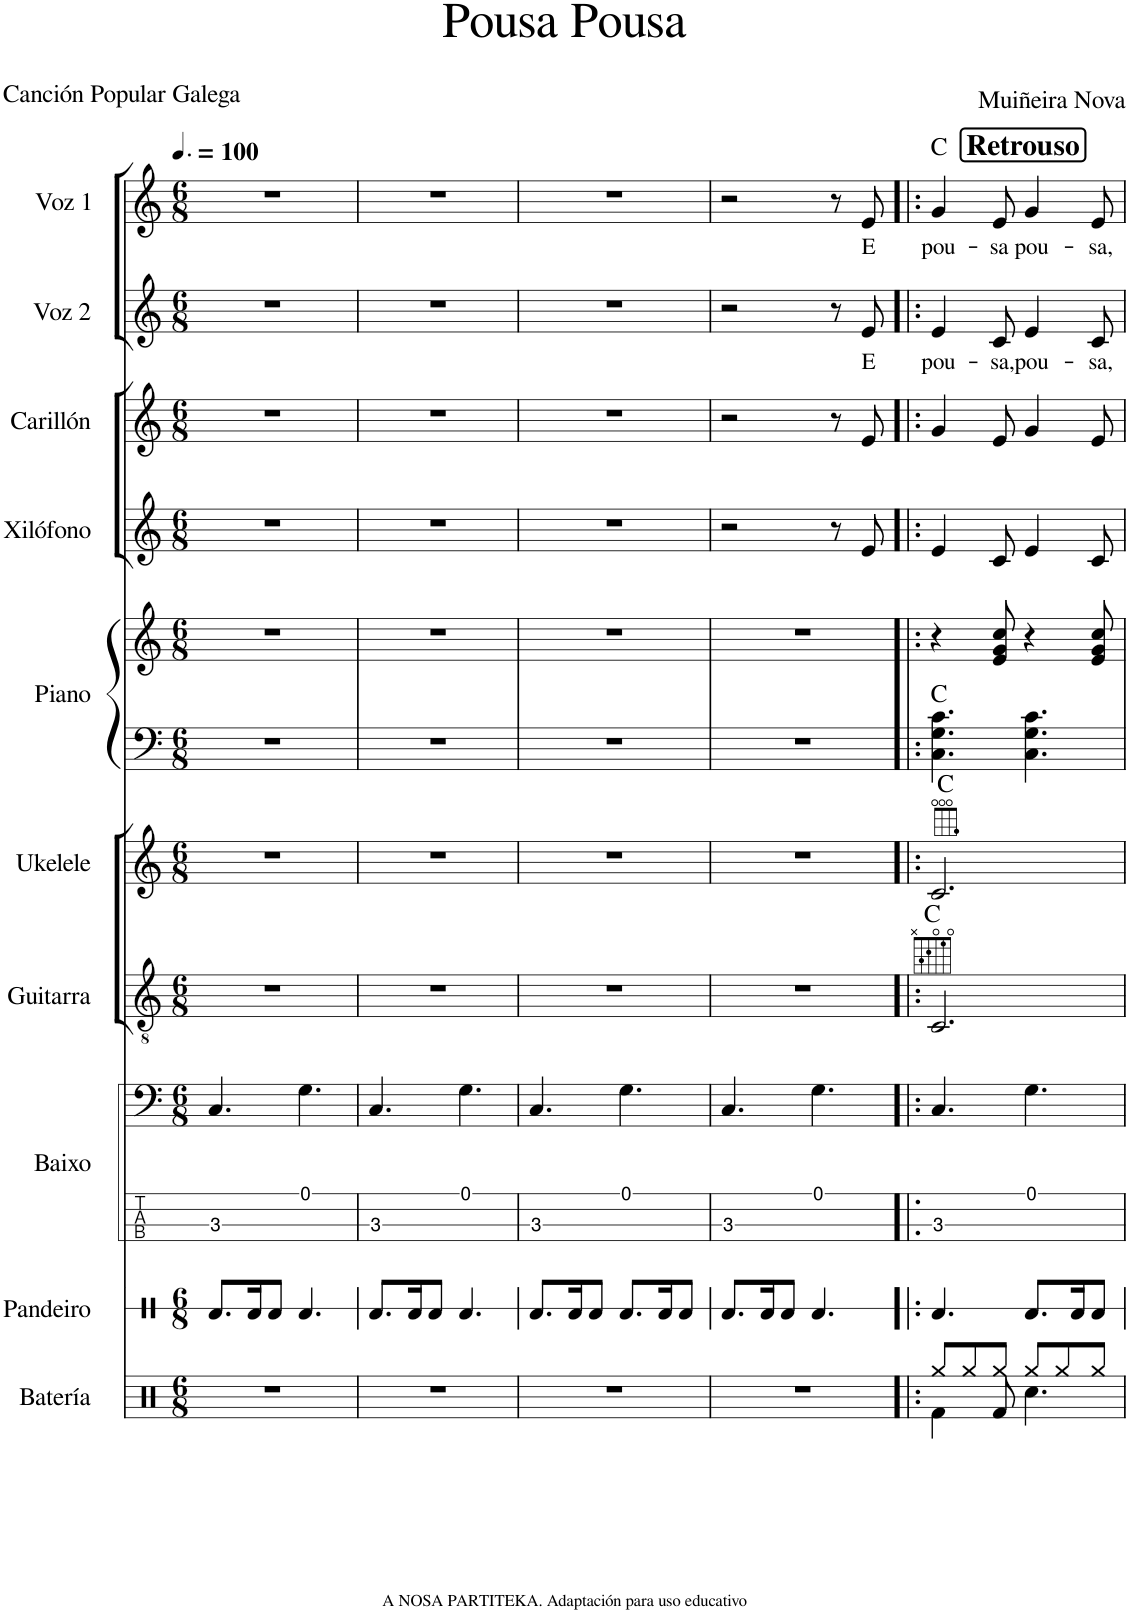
**kern	**kern	**kern	**kern	**kern	**harte	**kern	**harte	**kern	**kern	**harte	**kern	**kern	**kern	**text	**kern	**text	**harte
*part10	*part9	*part8	*part8	*part7	*part7	*part6	*part6	*part5	*part5	*part5	*part4	*part3	*part2	*part2	*part1	*part1	*part1
*staff12	*staff11	*staff10	*staff9	*staff8	*	*staff7	*	*staff6	*staff5	*	*staff4	*staff3	*staff2	*staff2	*staff1	*staff1	*
*I"Batería	*I"Pandeiro	*I"Baixo	*	*I"Guitarra	*	*I"Ukelele	*	*I"Piano	*	*	*I"Xilófono	*I"Carillón	*I"Voz 2	*	*I"Voz 1	*	*
*I'Bat.	*I'Pan.	*I'B.	*	*I'G.	*	*I'Uk.	*	*I'Pno.	*	*	*I'X.	*I'C.	*I'V.2	*	*I'V.1	*	*
*	*stria1	*stria4	*	*	*	*	*	*	*	*	*	*	*	*	*	*	*
*clefX	*clefX	*	*clefF4	*clefGv2	*	*clefG2	*	*clefF4	*clefG2	*	*clefG2	*clefG2	*clefG2	*	*clefG2	*	*
*	*	*Trd7c12	*Trd7c12	*	*	*	*	*	*	*	*Trd-7c-12	*Trd-14c-24	*	*	*	*	*
*k[]	*k[]	*k[]	*k[]	*k[]	*	*k[]	*	*k[]	*k[]	*	*k[]	*k[]	*k[]	*	*k[]	*	*
*M6/8	*M6/8	*M6/8	*M6/8	*M6/8	*	*M6/8	*	*M6/8	*M6/8	*	*M6/8	*M6/8	*M6/8	*	*M6/8	*	*
*MM150	*MM150	*MM150	*MM150	*MM150	*	*MM150	*	*MM150	*MM150	*	*MM150	*MM150	*MM150	*	*MM150	*	*
=1	=1	=1	=1	=1	=1	=1	=1	=1	=1	=1	=1	=1	=1	=1	=1	=1	=1
2.r	8.Rd/L	4.C	4.C/	2.r	.	2.r	.	2.r	2.r	.	2.r	2.r	2.r	.	2.r	.	.
.	16Rd/K	.	.	.	.	.	.	.	.	.	.	.	.	.	.	.	.
.	8Rd/J	.	.	.	.	.	.	.	.	.	.	.	.	.	.	.	.
.	4.Rd/	4.G	4.G\	.	.	.	.	.	.	.	.	.	.	.	.	.	.
=2	=2	=2	=2	=2	=2	=2	=2	=2	=2	=2	=2	=2	=2	=2	=2	=2	=2
2.r	8.Rd/L	4.C	4.C/	2.r	.	2.r	.	2.r	2.r	.	2.r	2.r	2.r	.	2.r	.	.
.	16Rd/K	.	.	.	.	.	.	.	.	.	.	.	.	.	.	.	.
.	8Rd/J	.	.	.	.	.	.	.	.	.	.	.	.	.	.	.	.
.	4.Rd/	4.G	4.G\	.	.	.	.	.	.	.	.	.	.	.	.	.	.
=3	=3	=3	=3	=3	=3	=3	=3	=3	=3	=3	=3	=3	=3	=3	=3	=3	=3
2.r	8.Rd/L	4.C	4.C/	2.r	.	2.r	.	2.r	2.r	.	2.r	2.r	2.r	.	2.r	.	.
.	16Rd/K	.	.	.	.	.	.	.	.	.	.	.	.	.	.	.	.
.	8Rd/J	.	.	.	.	.	.	.	.	.	.	.	.	.	.	.	.
.	8.Rd/L	4.G	4.G\	.	.	.	.	.	.	.	.	.	.	.	.	.	.
.	16Rd/K	.	.	.	.	.	.	.	.	.	.	.	.	.	.	.	.
.	8Rd/J	.	.	.	.	.	.	.	.	.	.	.	.	.	.	.	.
=4	=4	=4	=4	=4	=4	=4	=4	=4	=4	=4	=4	=4	=4	=4	=4	=4	=4
2.r	8.Rd/L	4.C	4.C/	2.r	.	2.r	.	2.r	2.r	.	2r	2r	2r	.	2r	.	.
.	16Rd/K	.	.	.	.	.	.	.	.	.	.	.	.	.	.	.	.
.	8Rd/J	.	.	.	.	.	.	.	.	.	.	.	.	.	.	.	.
.	4.Rd/	4.G	4.G\	.	.	.	.	.	.	.	.	.	.	.	.	.	.
.	.	.	.	.	.	.	.	.	.	.	8r	8r	8r	.	8r	.	.
!	!	!	!	!	!	!	!	!	!	!	!	!	!	!LO:LY:b	!	!LO:LY:b	!
.	.	.	.	.	.	.	.	.	.	.	8e/	8e/	8e/	E	8e/	E	.
!!LO:REH:place=s1:a:B:cj:fs=14:t=Retrouso
=5!|:	=5!|:	=5!|:	=5!|:	=5!|:	=5!|:	=5!|:	=5!|:	=5!|:	=5!|:	=5!|:	=5!|:	=5!|:	=5!|:	=5!|:	=5!|:	=5!|:	=5!|:
*^	*	*	*	*	*	*	*	*	*	*	*	*	*	*	*	*	*
!	!	!	!	!	!	!	!	!	!	!	!	!	!	!	!LO:LY:b	!	!LO:LY:b	!
8Rgg/L	4Rf\	4.Rd/	4.C	4.C/	2.C/	C:maj	2.c/	C:maj	4.C\ 4.G\ 4.c\	4r	C:maj	4e/	4g/	4e/	pou-	4g/	pou-	C:maj
8Rgg/	.	.	.	.	.	.	.	.	.	.	.	.	.	.	.	.	.	.
!	!	!	!	!	!	!	!	!	!	!	!	!	!	!	!LO:LY:b	!	!LO:LY:b	!
8Rgg/J	8Rf/	.	.	.	.	.	.	.	.	8e/ 8g/ 8cc/	.	8c/	8e/	8c/	-sa,	8e/	-sa	.
!	!	!	!	!	!	!	!	!	!	!	!	!	!	!	!LO:LY:b	!	!LO:LY:b	!
8Rgg/L	4.Rcc\	8.Rd/L	4.G	4.G\	.	.	.	.	4.C\ 4.G\ 4.c\	4r	.	4e/	4g/	4e/	pou-	4g/	pou-	.
8Rgg/	.	.	.	.	.	.	.	.	.	.	.	.	.	.	.	.	.	.
.	.	16Rd/K	.	.	.	.	.	.	.	.	.	.	.	.	.	.	.	.
!	!	!	!	!	!	!	!	!	!	!	!	!	!	!	!LO:LY:b	!	!LO:LY:b	!
8Rgg/J	.	8Rd/J	.	.	.	.	.	.	.	8e/ 8g/ 8cc/	.	8c/	8e/	8c/	-sa,	8e/	-sa,	.
*v	*v	*	*	*	*	*	*	*	*	*	*	*	*	*	*	*	*	*
=	=	=	=	=	=	=	=	=	=	=	=	=	=	=	=	=	=
*-	*-	*-	*-	*-	*-	*-	*-	*-	*-	*-	*-	*-	*-	*-	*-	*-	*-
